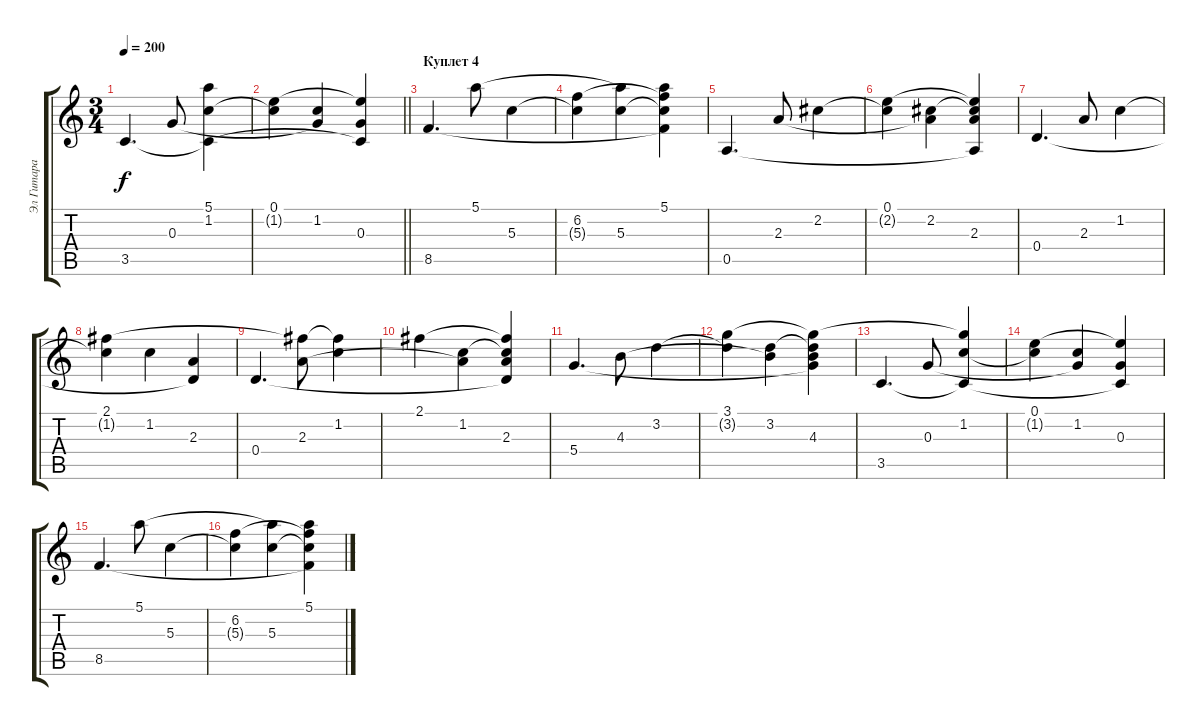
\track ("Эл Гитара" "Эл Гитара") {instrument electricguitarjazz}
\staff {score tabs}
\tuning (E4 B3 G3 D3 A2 E2) {hide}
\ts (3 4)
\tempo 200
\clef g2
\ks c
3.5.4{d dy f} 0.3.8 (5.1{t} 1.2 3.5{t}).4 |
\barLineRight lightlight
(0.1 1.2{t}).4 (1.2 0.3{t}).4 (0.1{t} 0.3 3.5{t}).4 |
\section ("" "Куплет 4")
8.5.4{d} 5.1.8 5.3.4 |
(6.2 5.3{t}).4 (5.1{t} 5.3).4 (5.1 6.2{t} 5.3{t} 8.5{t}).4 |
0.5.4{d} 2.3.8 2.2.4 |
(0.1 2.2{t}).4 (2.2 2.3{t}).4 (0.1{t} 2.2{t} 2.3 0.5{t}).4 |
0.4.4{d} 2.3.8 1.2.4 |
(2.1 1.2{t}).4 1.2.4 (2.3 0.4{t}).4 |
0.4.4{d} (2.1{t} 2.3).8 (2.1{t} 1.2).4 |
2.1.4 (1.2 2.3{t}).4 (2.1{t} 1.2{t} 2.3 0.4{t}).4 |
5.4.4{d} 4.3.8 3.2.4 |
(3.1 3.2{t}).4 (3.2 4.3{t}).4 (3.1{t} 3.2{t} 4.3 5.4{t}).4 |
3.5.4{d} 0.3.8 (3.1{t} 1.2 3.5{t}).4 |
(0.1 1.2{t}).4 (1.2 0.3{t}).4 (0.1{t} 0.3 3.5{t}).4 |
8.5.4{d} 5.1.8 5.3.4 |
(6.2 5.3{t}).4 (5.1{t} 5.3).4 (5.1 6.2{t} 5.3{t} 8.5{t}).4
